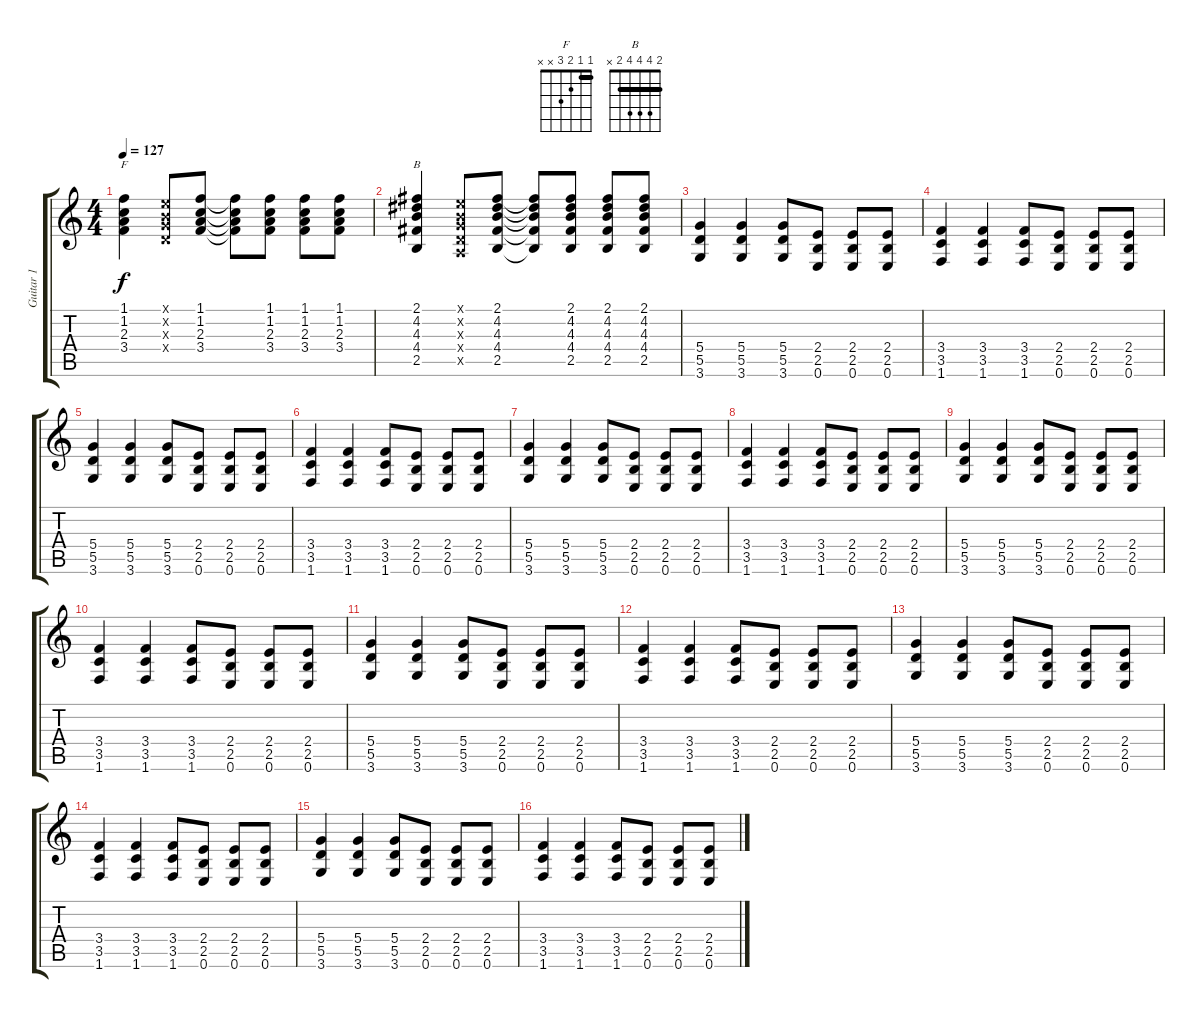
\track ("Guitar 1" "Guitar 1") {instrument acousticguitarsteel}
\staff {score tabs}
\tuning (E4 B3 G3 D3 A2 E2) {hide}
\chord ("F" 1 1 2 3 x x) {barre 1}
\chord ("B" 2 4 4 4 2 x) {barre 2}
\ts (4 4)
\tempo 127
\clef g2
\ks c
(1.1 1.2 2.3 3.4).4{ch "F" dy f} (0.1{x} 0.2{x} 0.3{x} 0.4{x}).8 (1.1 1.2 2.3 3.4).8 (1.1{t} 1.2{t} 2.3{t} 3.4{t}).8 (1.1 1.2 2.3 3.4).8 (1.1 1.2 2.3 3.4).8 (1.1 1.2 2.3 3.4).8 |
(2.1 4.2 4.3 4.4 2.5).4{ch "B"} (0.1{x} 0.2{x} 0.3{x} 0.4{x} 0.5{x}).8 (2.1 4.2 4.3 4.4 2.5).8 (2.1{t} 4.2{t} 4.3{t} 4.4{t} 2.5{t}).8 (2.1 4.2 4.3 4.4 2.5).8 (2.1 4.2 4.3 4.4 2.5).8 (2.1 4.2 4.3 4.4 2.5).8 |
(5.4 5.5 3.6).4 (5.4 5.5 3.6).4 (5.4 5.5 3.6).8 (2.4 2.5 0.6).8 (2.4 2.5 0.6).8 (2.4 2.5 0.6).8 |
(3.4 3.5 1.6).4 (3.4 3.5 1.6).4 (3.4 3.5 1.6).8 (2.4 2.5 0.6).8 (2.4 2.5 0.6).8 (2.4 2.5 0.6).8 |
(5.4 5.5 3.6).4 (5.4 5.5 3.6).4 (5.4 5.5 3.6).8 (2.4 2.5 0.6).8 (2.4 2.5 0.6).8 (2.4 2.5 0.6).8 |
(3.4 3.5 1.6).4 (3.4 3.5 1.6).4 (3.4 3.5 1.6).8 (2.4 2.5 0.6).8 (2.4 2.5 0.6).8 (2.4 2.5 0.6).8 |
(5.4 5.5 3.6).4 (5.4 5.5 3.6).4 (5.4 5.5 3.6).8 (2.4 2.5 0.6).8 (2.4 2.5 0.6).8 (2.4 2.5 0.6).8 |
(3.4 3.5 1.6).4 (3.4 3.5 1.6).4 (3.4 3.5 1.6).8 (2.4 2.5 0.6).8 (2.4 2.5 0.6).8 (2.4 2.5 0.6).8 |
(5.4 5.5 3.6).4 (5.4 5.5 3.6).4 (5.4 5.5 3.6).8 (2.4 2.5 0.6).8 (2.4 2.5 0.6).8 (2.4 2.5 0.6).8 |
(3.4 3.5 1.6).4 (3.4 3.5 1.6).4 (3.4 3.5 1.6).8 (2.4 2.5 0.6).8 (2.4 2.5 0.6).8 (2.4 2.5 0.6).8 |
(5.4 5.5 3.6).4 (5.4 5.5 3.6).4 (5.4 5.5 3.6).8 (2.4 2.5 0.6).8 (2.4 2.5 0.6).8 (2.4 2.5 0.6).8 |
(3.4 3.5 1.6).4 (3.4 3.5 1.6).4 (3.4 3.5 1.6).8 (2.4 2.5 0.6).8 (2.4 2.5 0.6).8 (2.4 2.5 0.6).8 |
(5.4 5.5 3.6).4 (5.4 5.5 3.6).4 (5.4 5.5 3.6).8 (2.4 2.5 0.6).8 (2.4 2.5 0.6).8 (2.4 2.5 0.6).8 |
(3.4 3.5 1.6).4 (3.4 3.5 1.6).4 (3.4 3.5 1.6).8 (2.4 2.5 0.6).8 (2.4 2.5 0.6).8 (2.4 2.5 0.6).8 |
(5.4 5.5 3.6).4 (5.4 5.5 3.6).4 (5.4 5.5 3.6).8 (2.4 2.5 0.6).8 (2.4 2.5 0.6).8 (2.4 2.5 0.6).8 |
(3.4 3.5 1.6).4 (3.4 3.5 1.6).4 (3.4 3.5 1.6).8 (2.4 2.5 0.6).8 (2.4 2.5 0.6).8 (2.4 2.5 0.6).8
